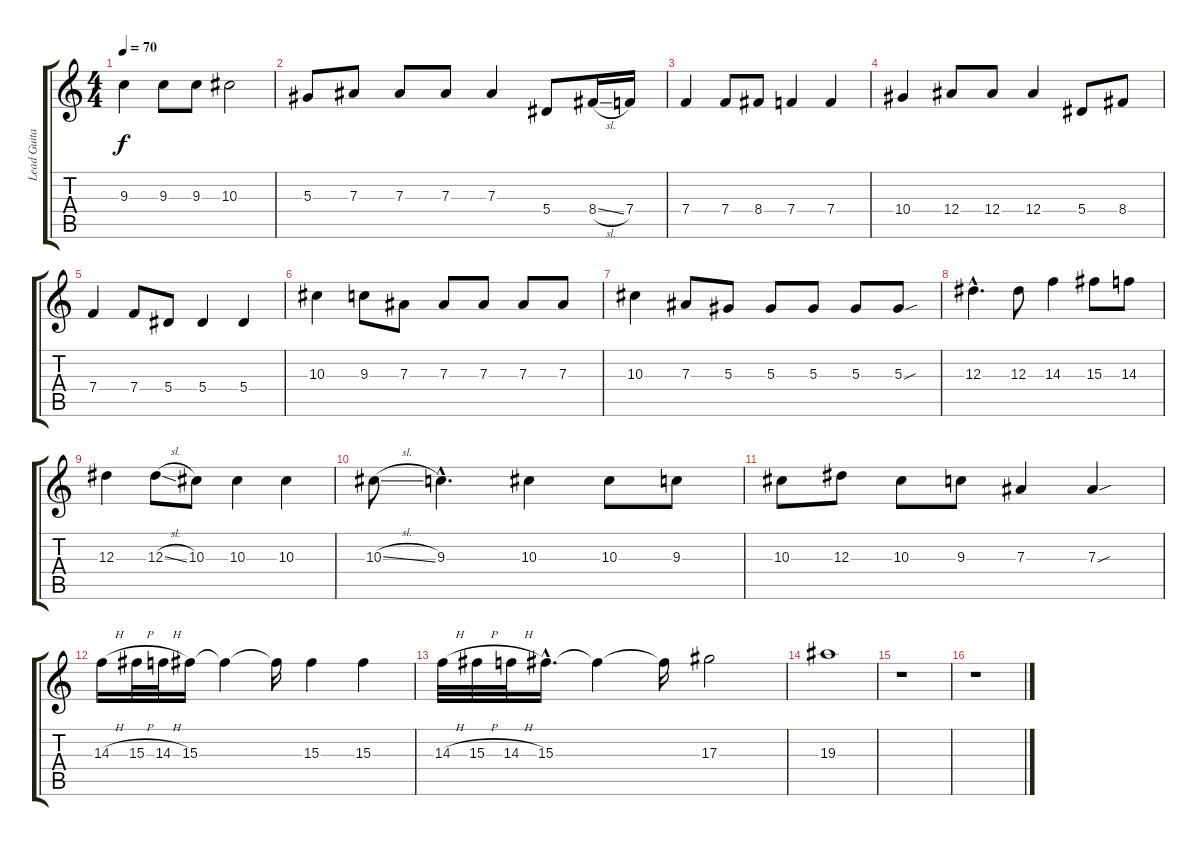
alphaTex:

\track ("Lead Guitar (Distortion)" "Lead Guita") {instrument overdrivenguitar}
\staff {score tabs}
\tuning (C4 G3 Eb3 Bb2 F2 C2) {hide}
\ts (4 4)
\tempo 70
\clef g2
\ks c
9.3.4{dy f} 9.3.8 9.3.8 10.3.2 |
5.3.8 7.3.8 7.3.8 7.3.8 7.3.4 5.4.8 8.4{sl}.16 7.4.16 |
7.4.4 7.4.8 8.4.8 7.4.4 7.4.4 |
10.4.4 12.4.8 12.4.8 12.4.4 5.4.8 8.4.8 |
7.4.4 7.4.8 5.4.8 5.4.4 5.4.4 |
10.3.4 9.3.8 7.3.8 7.3.8 7.3.8 7.3.8 7.3.8 |
10.3.4 7.3.8 5.3.8 5.3.8 5.3.8 5.3.8 5.3{sou}.8 |
12.3{hac}.4{d} 12.3.8 14.3.4 15.3.8 14.3.8 |
12.3.4 12.3{sl}.8 10.3.8 10.3.4 10.3.4 |
10.3{sl}.8 9.3{hac}.4{d} 10.3.4 10.3.8 9.3.8 |
10.3.8 12.3.8 10.3.8 9.3.8 7.3.4 7.3{sou}.4 |
14.3{h}.16 15.3{h}.32 14.3{h}.32 15.3.16 15.3{t}.4 15.3{t}.16 15.3.4 15.3.4 |
14.3{h}.32 15.3{h}.32 14.3{h}.32 15.3{hac}.16{d} 15.3{t}.4 15.3{t}.16 17.3.2 |
19.3.1 |
r.1 |
r.1
